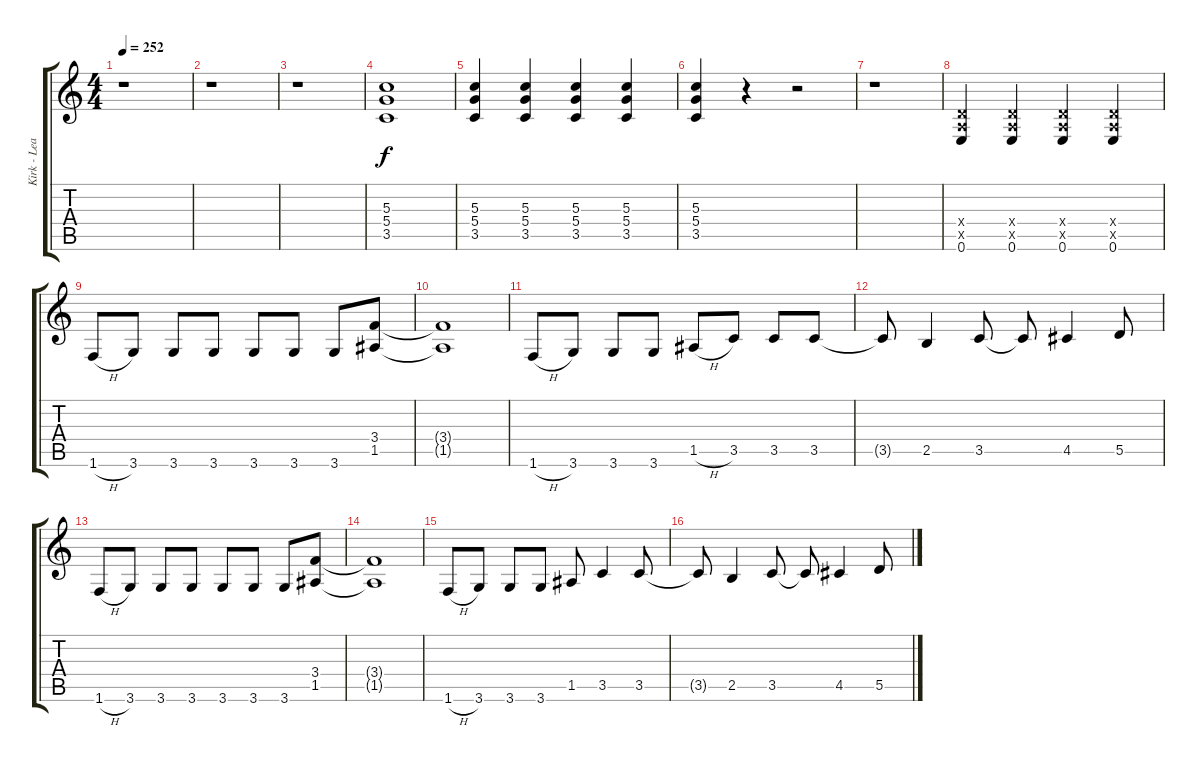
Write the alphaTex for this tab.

\track ("Kirk - Lead Guitar" "Kirk - Lea") {instrument distortionguitar}
\staff {score tabs}
\tuning (E4 B3 G3 D3 A2 E2) {hide}
\ts (4 4)
\tempo 252
\clef g2
\ks c
r.1{dy f} |
r.1 |
r.1 |
(5.3 5.4 3.5).1 |
(5.3 5.4 3.5).4 (5.3 5.4 3.5).4 (5.3 5.4 3.5).4 (5.3 5.4 3.5).4 |
(5.3 5.4 3.5).4 r.4 r.2 |
r.1 |
(0.4{x} 0.5{x} 0.6).4 (0.4{x} 0.5{x} 0.6).4 (0.4{x} 0.5{x} 0.6).4 (0.4{x} 0.5{x} 0.6).4 |
1.6{h}.8 3.6.8 3.6.8 3.6.8 3.6.8 3.6.8 3.6.8 (3.4 1.5).8 |
(3.4{t} 1.5{t}).1 |
1.6{h}.8 3.6.8 3.6.8 3.6.8 1.5{h}.8 3.5.8 3.5.8 3.5.8 |
3.5{t}.8 2.5.4 3.5.8 3.5{t}.8 4.5.4 5.5.8 |
1.6{h}.8 3.6.8 3.6.8 3.6.8 3.6.8 3.6.8 3.6.8 (3.4 1.5).8 |
(3.4{t} 1.5{t}).1 |
1.6{h}.8 3.6.8 3.6.8 3.6.8 1.5.8 3.5.4 3.5.8 |
3.5{t}.8 2.5.4 3.5.8 3.5{t}.8 4.5.4 5.5.8
